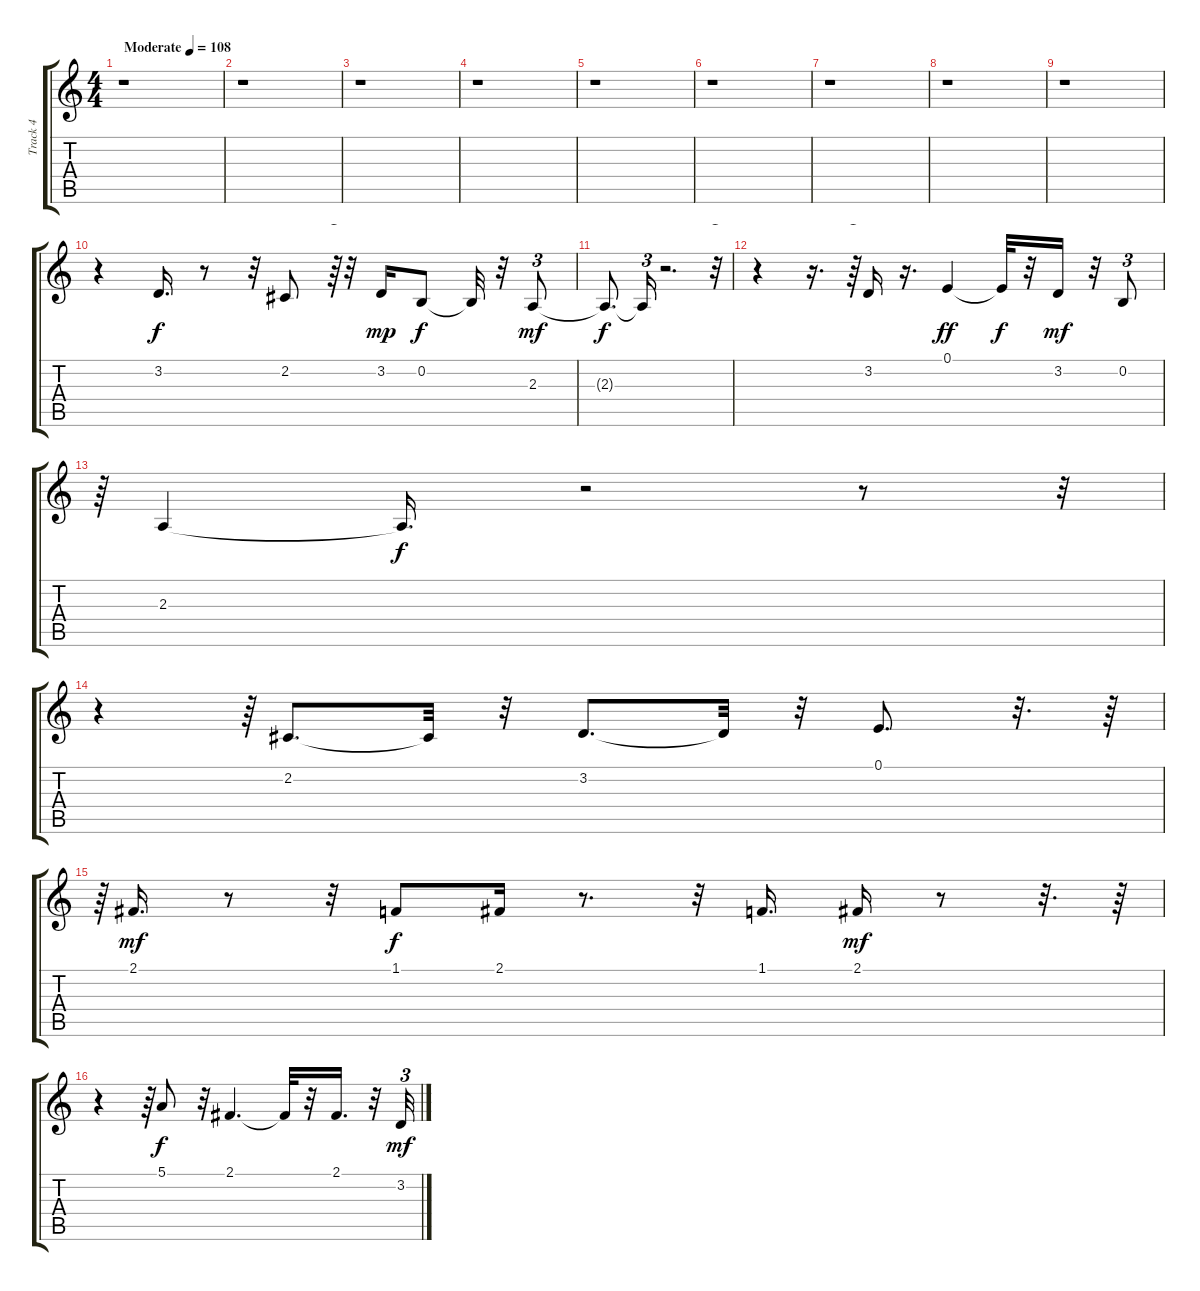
\track ("Track 4" "Track 4") {instrument brasssection}
\staff {score tabs}
\tuning (E4 B3 G3 D3 A2 E2) {hide}
\ts (4 4)
\tempo (108 "Moderate")
\clef g2
\ks c
r.1{dy f instrument brasssection} |
r.1 |
r.1 |
r.1 |
r.1 |
r.1 |
r.1 |
r.1 |
r.1 |
r.4 3.2.16{d} r.8 r.32 2.2.8 r.64{tu (3 2)} r.32 3.2.16{dy mp} 0.2.8{dy f} 0.2{t}.32 r.32 2.3.8{tu (3 2) dy mf} |
2.3{t}.8{d dy f} 2.3{t}.16{tu (3 2)} r.2{d} r.32{tu (3 2)} |
r.4 r.16{d} r.64{tu (3 2)} 3.2.16 r.16{d} 0.1.4{dy ff} 0.1{t}.32{dy f} r.32 3.2.16{dy mf} r.32 0.2.8{tu (3 2)} |
r.64{tu (3 2)} 2.3.4 2.3{t}.16{d dy f} r.2 r.8 r.32{tu (3 2)} |
r.4 r.64{tu (3 2)} 2.2.8{d} 2.2{t}.32 r.32 3.2.8{d} 3.2{t}.32 r.32 0.1.8{d} r.32{d} r.64 |
r.64{tu (3 2)} 2.1.16{d dy mf} r.8 r.32 1.1.8{dy f} 2.1.16 r.8{d} r.32 1.1.16{d} 2.1.16{dy mf} r.8 r.32{d} r.64 |
r.4 r.64{tu (3 2)} 5.1.8{dy f} r.32 2.1.4{d} 2.1{t}.32 r.32 2.1.16{d} r.32 3.2.32{tu (3 2) dy mf}
